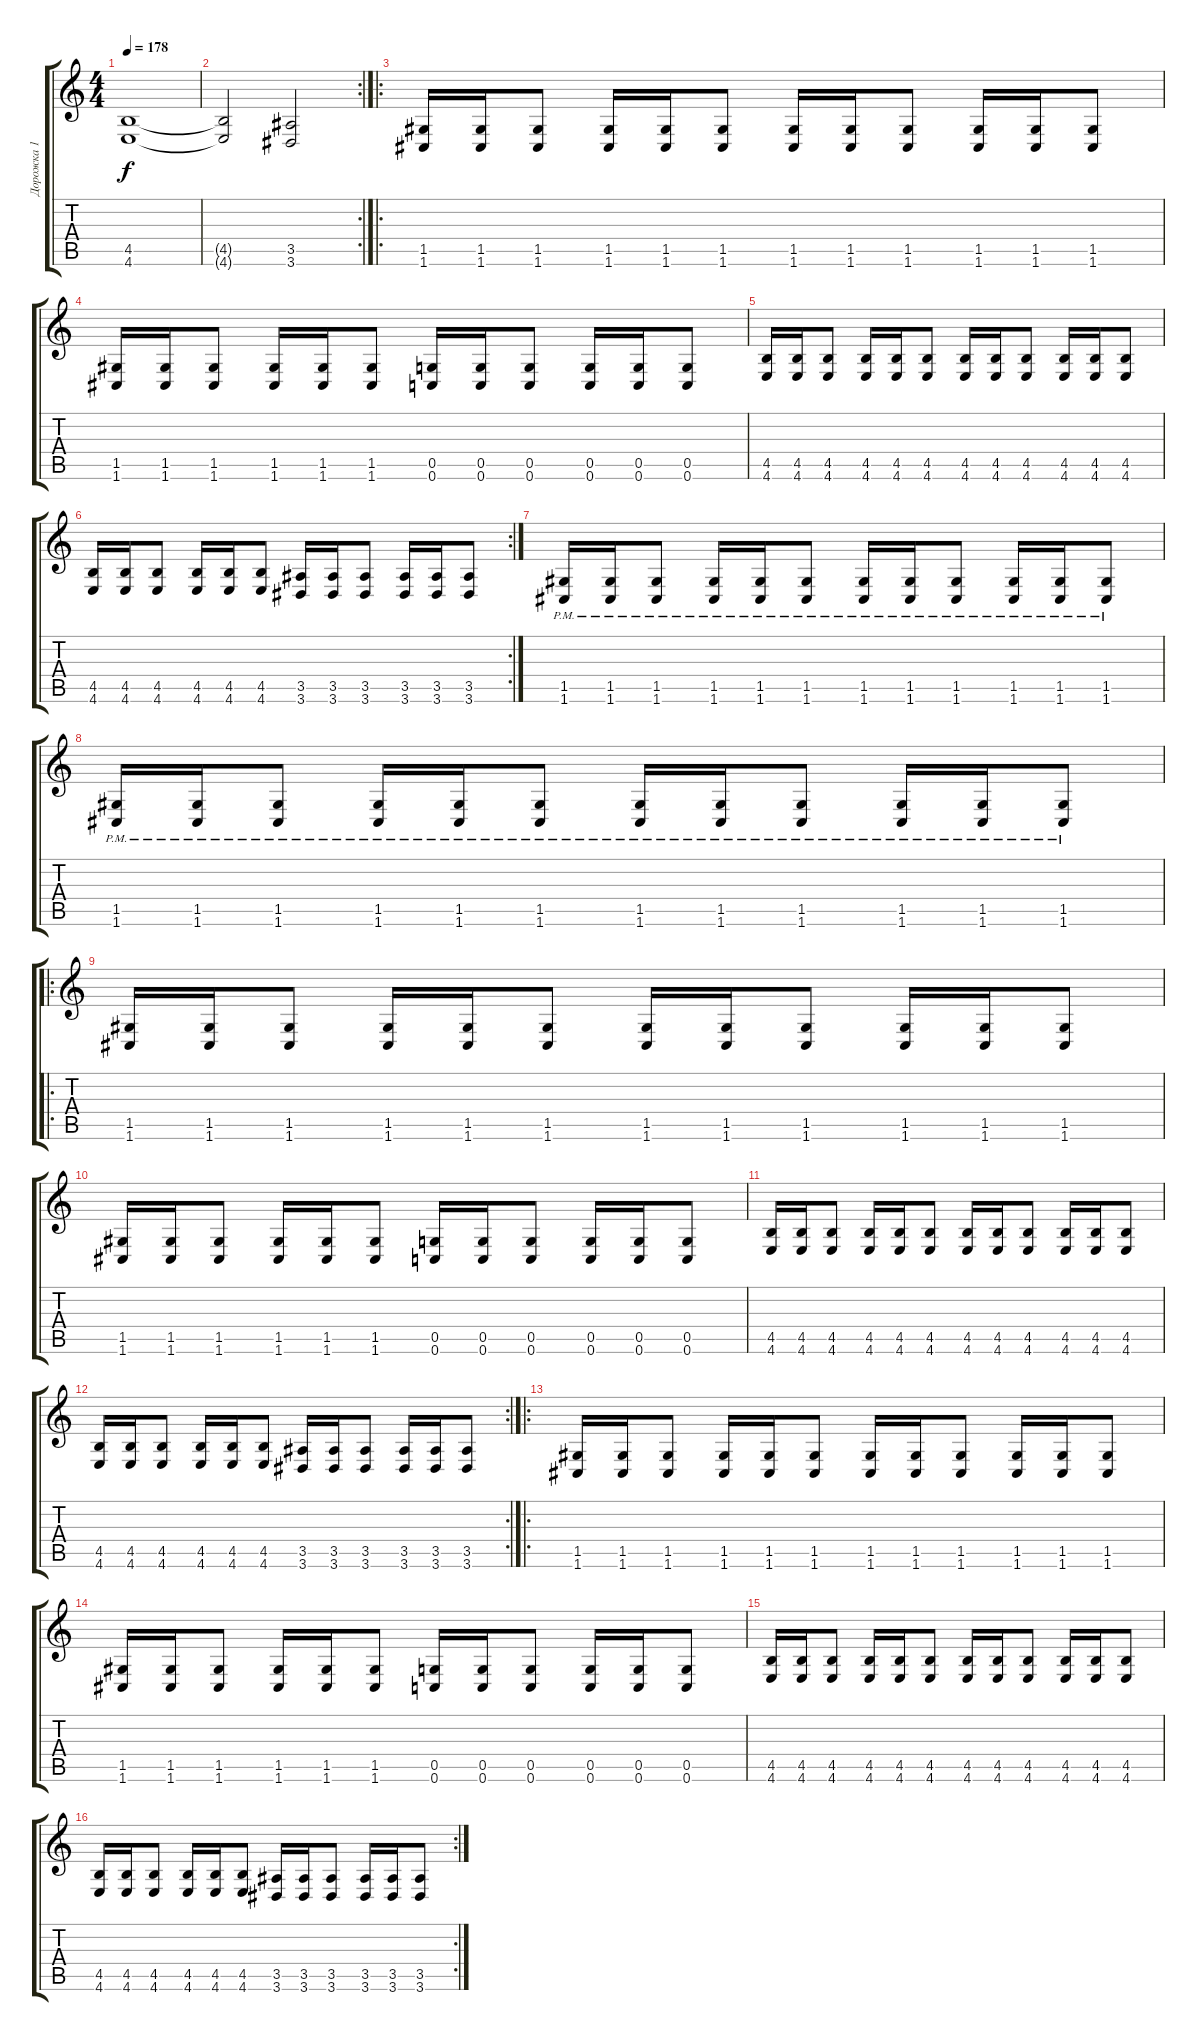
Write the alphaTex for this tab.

\track ("Дорожка 1" "Дорожка 1") {instrument distortionguitar}
\staff {score tabs}
\tuning (D4 A3 F3 C3 G2 C2) {hide}
\ts (4 4)
\tempo 178
\clef g2
\ks c
(4.5 4.6).1{dy f} |
\rc 2
(4.5{t} 4.6{t}).2 (3.5 3.6).2 |
\ro
(1.5 1.6).16 (1.5 1.6).16 (1.5 1.6).8 (1.5 1.6).16 (1.5 1.6).16 (1.5 1.6).8 (1.5 1.6).16 (1.5 1.6).16 (1.5 1.6).8 (1.5 1.6).16 (1.5 1.6).16 (1.5 1.6).8 |
(1.5 1.6).16 (1.5 1.6).16 (1.5 1.6).8 (1.5 1.6).16 (1.5 1.6).16 (1.5 1.6).8 (0.5 0.6).16 (0.5 0.6).16 (0.5 0.6).8 (0.5 0.6).16 (0.5 0.6).16 (0.5 0.6).8 |
(4.5 4.6).16 (4.5 4.6).16 (4.5 4.6).8 (4.5 4.6).16 (4.5 4.6).16 (4.5 4.6).8 (4.5 4.6).16 (4.5 4.6).16 (4.5 4.6).8 (4.5 4.6).16 (4.5 4.6).16 (4.5 4.6).8 |
\rc 2
(4.5 4.6).16 (4.5 4.6).16 (4.5 4.6).8 (4.5 4.6).16 (4.5 4.6).16 (4.5 4.6).8 (3.5 3.6).16 (3.5 3.6).16 (3.5 3.6).8 (3.5 3.6).16 (3.5 3.6).16 (3.5 3.6).8 |
(1.5{pm} 1.6{pm}).16{volume 10} (1.5{pm} 1.6{pm}).16 (1.5{pm} 1.6{pm}).8 (1.5{pm} 1.6{pm}).16 (1.5{pm} 1.6{pm}).16 (1.5{pm} 1.6{pm}).8 (1.5{pm} 1.6{pm}).16 (1.5{pm} 1.6{pm}).16 (1.5{pm} 1.6{pm}).8 (1.5{pm} 1.6{pm}).16 (1.5{pm} 1.6{pm}).16 (1.5{pm} 1.6{pm}).8 |
(1.5{pm} 1.6{pm}).16 (1.5{pm} 1.6{pm}).16 (1.5{pm} 1.6{pm}).8 (1.5{pm} 1.6{pm}).16 (1.5{pm} 1.6{pm}).16 (1.5{pm} 1.6{pm}).8 (1.5{pm} 1.6{pm}).16 (1.5{pm} 1.6{pm}).16 (1.5{pm} 1.6{pm}).8 (1.5{pm} 1.6{pm}).16 (1.5{pm} 1.6{pm}).16 (1.5{pm} 1.6{pm}).8 |
\ro
(1.5 1.6).16{volume 16} (1.5 1.6).16 (1.5 1.6).8 (1.5 1.6).16 (1.5 1.6).16 (1.5 1.6).8 (1.5 1.6).16 (1.5 1.6).16 (1.5 1.6).8 (1.5 1.6).16 (1.5 1.6).16 (1.5 1.6).8 |
(1.5 1.6).16 (1.5 1.6).16 (1.5 1.6).8 (1.5 1.6).16 (1.5 1.6).16 (1.5 1.6).8 (0.5 0.6).16 (0.5 0.6).16 (0.5 0.6).8 (0.5 0.6).16 (0.5 0.6).16 (0.5 0.6).8 |
(4.5 4.6).16 (4.5 4.6).16 (4.5 4.6).8 (4.5 4.6).16 (4.5 4.6).16 (4.5 4.6).8 (4.5 4.6).16 (4.5 4.6).16 (4.5 4.6).8 (4.5 4.6).16 (4.5 4.6).16 (4.5 4.6).8 |
\rc 2
(4.5 4.6).16 (4.5 4.6).16 (4.5 4.6).8 (4.5 4.6).16 (4.5 4.6).16 (4.5 4.6).8 (3.5 3.6).16 (3.5 3.6).16 (3.5 3.6).8 (3.5 3.6).16 (3.5 3.6).16 (3.5 3.6).8 |
\ro
(1.5 1.6).16 (1.5 1.6).16 (1.5 1.6).8 (1.5 1.6).16 (1.5 1.6).16 (1.5 1.6).8 (1.5 1.6).16 (1.5 1.6).16 (1.5 1.6).8 (1.5 1.6).16 (1.5 1.6).16 (1.5 1.6).8 |
(1.5 1.6).16 (1.5 1.6).16 (1.5 1.6).8 (1.5 1.6).16 (1.5 1.6).16 (1.5 1.6).8 (0.5 0.6).16 (0.5 0.6).16 (0.5 0.6).8 (0.5 0.6).16 (0.5 0.6).16 (0.5 0.6).8 |
(4.5 4.6).16 (4.5 4.6).16 (4.5 4.6).8 (4.5 4.6).16 (4.5 4.6).16 (4.5 4.6).8 (4.5 4.6).16 (4.5 4.6).16 (4.5 4.6).8 (4.5 4.6).16 (4.5 4.6).16 (4.5 4.6).8 |
\rc 2
(4.5 4.6).16 (4.5 4.6).16 (4.5 4.6).8 (4.5 4.6).16 (4.5 4.6).16 (4.5 4.6).8 (3.5 3.6).16 (3.5 3.6).16 (3.5 3.6).8 (3.5 3.6).16 (3.5 3.6).16 (3.5 3.6).8
